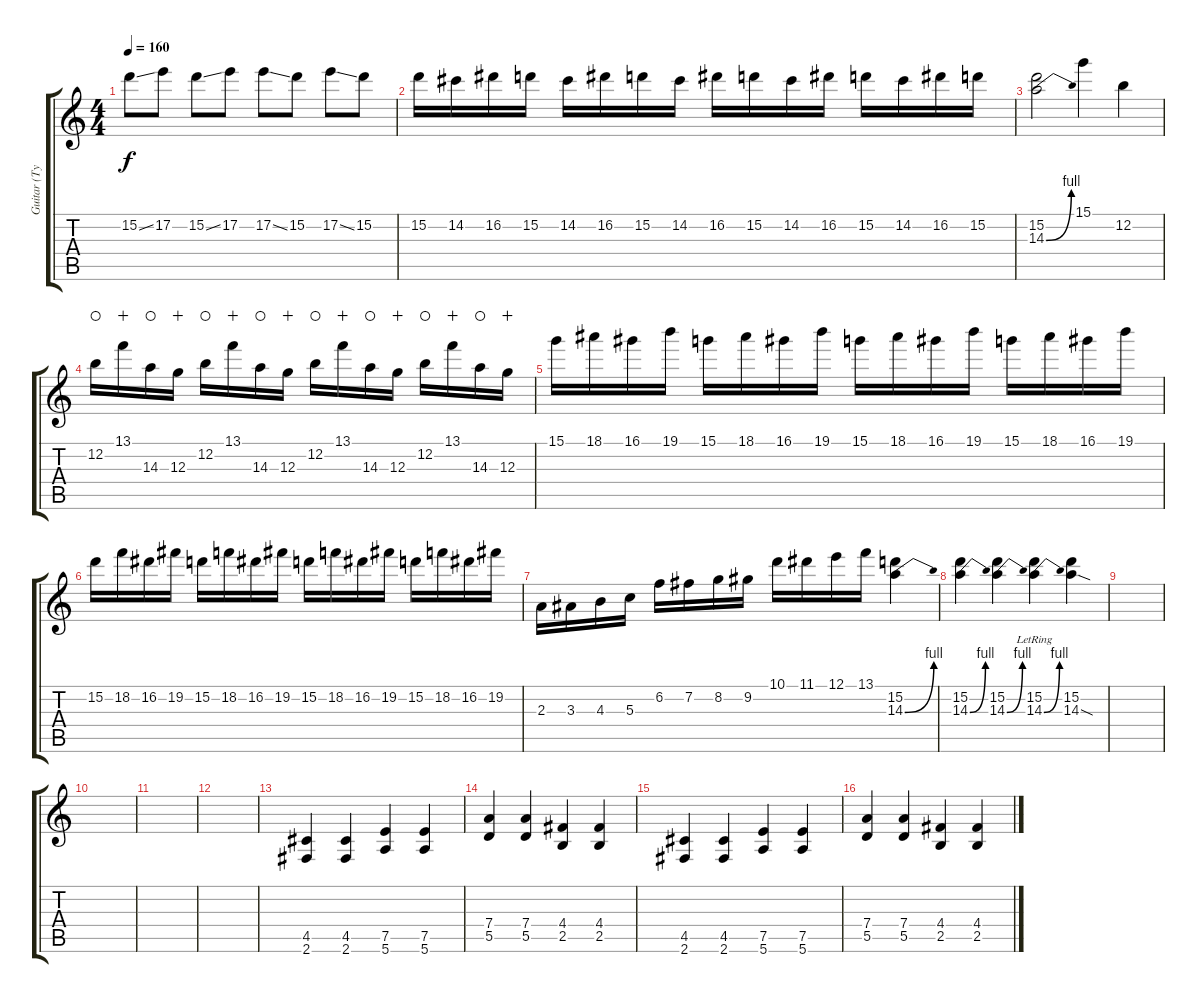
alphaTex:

\track ("Guitar (Tyler)" "Guitar (Ty") {instrument overdrivenguitar}
\staff {score tabs}
\tuning (E4 B3 G3 D3 A2 E2) {hide}
\ts (4 4)
\tempo 160
\clef g2
\ks c
15.2{ss}.8{dy f} 17.2.8 15.2{ss}.8 17.2.8 17.2{ss}.8 15.2.8 17.2{ss}.8 15.2.8 |
15.2.16 14.2.16 16.2.16 15.2.16 14.2.16 16.2.16 15.2.16 14.2.16 16.2.16 15.2.16 14.2.16 16.2.16 15.2.16 14.2.16 16.2.16 15.2.16 |
(15.2 14.3{be (bend 0 0 60 4)}).2 15.1.4 12.2.4 |
12.2.16{waho} 13.1.16{wahc} 14.3.16{waho} 12.3.16{wahc} 12.2.16{waho} 13.1.16{wahc} 14.3.16{waho} 12.3.16{wahc} 12.2.16{waho} 13.1.16{wahc} 14.3.16{waho} 12.3.16{wahc} 12.2.16{waho} 13.1.16{wahc} 14.3.16{waho} 12.3.16{wahc} |
15.1.16 18.1.16 16.1.16 19.1.16 15.1.16 18.1.16 16.1.16 19.1.16 15.1.16 18.1.16 16.1.16 19.1.16 15.1.16 18.1.16 16.1.16 19.1.16 |
15.2.16 18.2.16 16.2.16 19.2.16 15.2.16 18.2.16 16.2.16 19.2.16 15.2.16 18.2.16 16.2.16 19.2.16 15.2.16 18.2.16 16.2.16 19.2.16 |
2.3.16 3.3.16 4.3.16 5.3.16 6.2.16 7.2.16 8.2.16 9.2.16 10.1.16 11.1.16 12.1.16 13.1.16 (15.2 14.3{be (bend 0 0 60 4)}).4 |
(15.2 14.3{be (bend 0 0 60 4)}).4 (15.2 14.3{be (bend 0 0 60 4)}).4 (15.2{lr} 14.3{be (bend 0 0 60 4)}).4 (15.2 14.3{sod}).4 |
|
|
|
|
(4.5 2.6).4 (4.5 2.6).4 (7.5 5.6).4 (7.5 5.6).4 |
(7.4 5.5).4 (7.4 5.5).4 (4.4 2.5).4 (4.4 2.5).4 |
(4.5 2.6).4 (4.5 2.6).4 (7.5 5.6).4 (7.5 5.6).4 |
(7.4 5.5).4 (7.4 5.5).4 (4.4 2.5).4 (4.4 2.5).4
